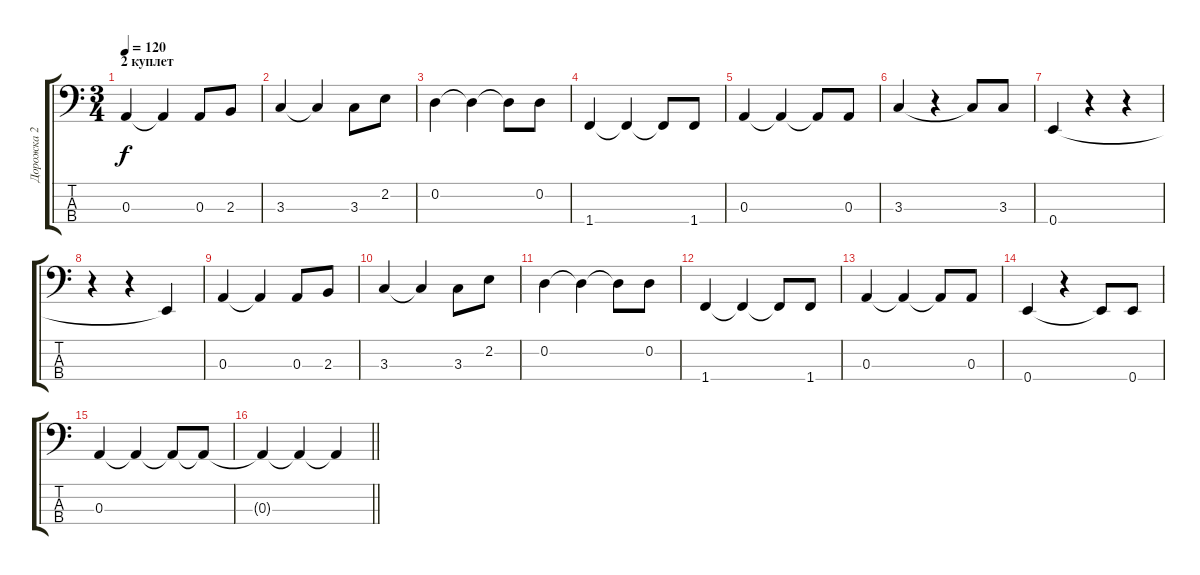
\track ("Дорожка 2" "Дорожка 2") {instrument electricbassfinger}
\staff {score tabs}
\tuning (G2 D2 A1 E1) {hide}
\ts (3 4)
\section ("" "2 куплет")
\tempo 120
\clef f4
\ks c
0.3.4{dy f} 0.3{t}.4 0.3.8 2.3.8 |
3.3.4 3.3{t}.4 3.3.8 2.2.8 |
0.2.4 0.2{t}.4 0.2{t}.8 0.2.8 |
1.4.4 1.4{t}.4 1.4{t}.8 1.4.8 |
0.3.4 0.3{t}.4 0.3{t}.8 0.3.8 |
3.3.4 r.4 3.3{t}.8 3.3.8 |
0.4.4 r.4 r.4 |
r.4 r.4 0.4{t}.4 |
0.3.4 0.3{t}.4 0.3.8 2.3.8 |
3.3.4 3.3{t}.4 3.3.8 2.2.8 |
0.2.4 0.2{t}.4 0.2{t}.8 0.2.8 |
1.4.4 1.4{t}.4 1.4{t}.8 1.4.8 |
0.3.4 0.3{t}.4 0.3{t}.8 0.3.8 |
0.4.4 r.4 0.4{t}.8 0.4.8 |
0.3.4 0.3{t}.4 0.3{t}.8 0.3{t}.8 |
\barLineRight lightlight
0.3{t}.4 0.3{t}.4 0.3{t}.4
